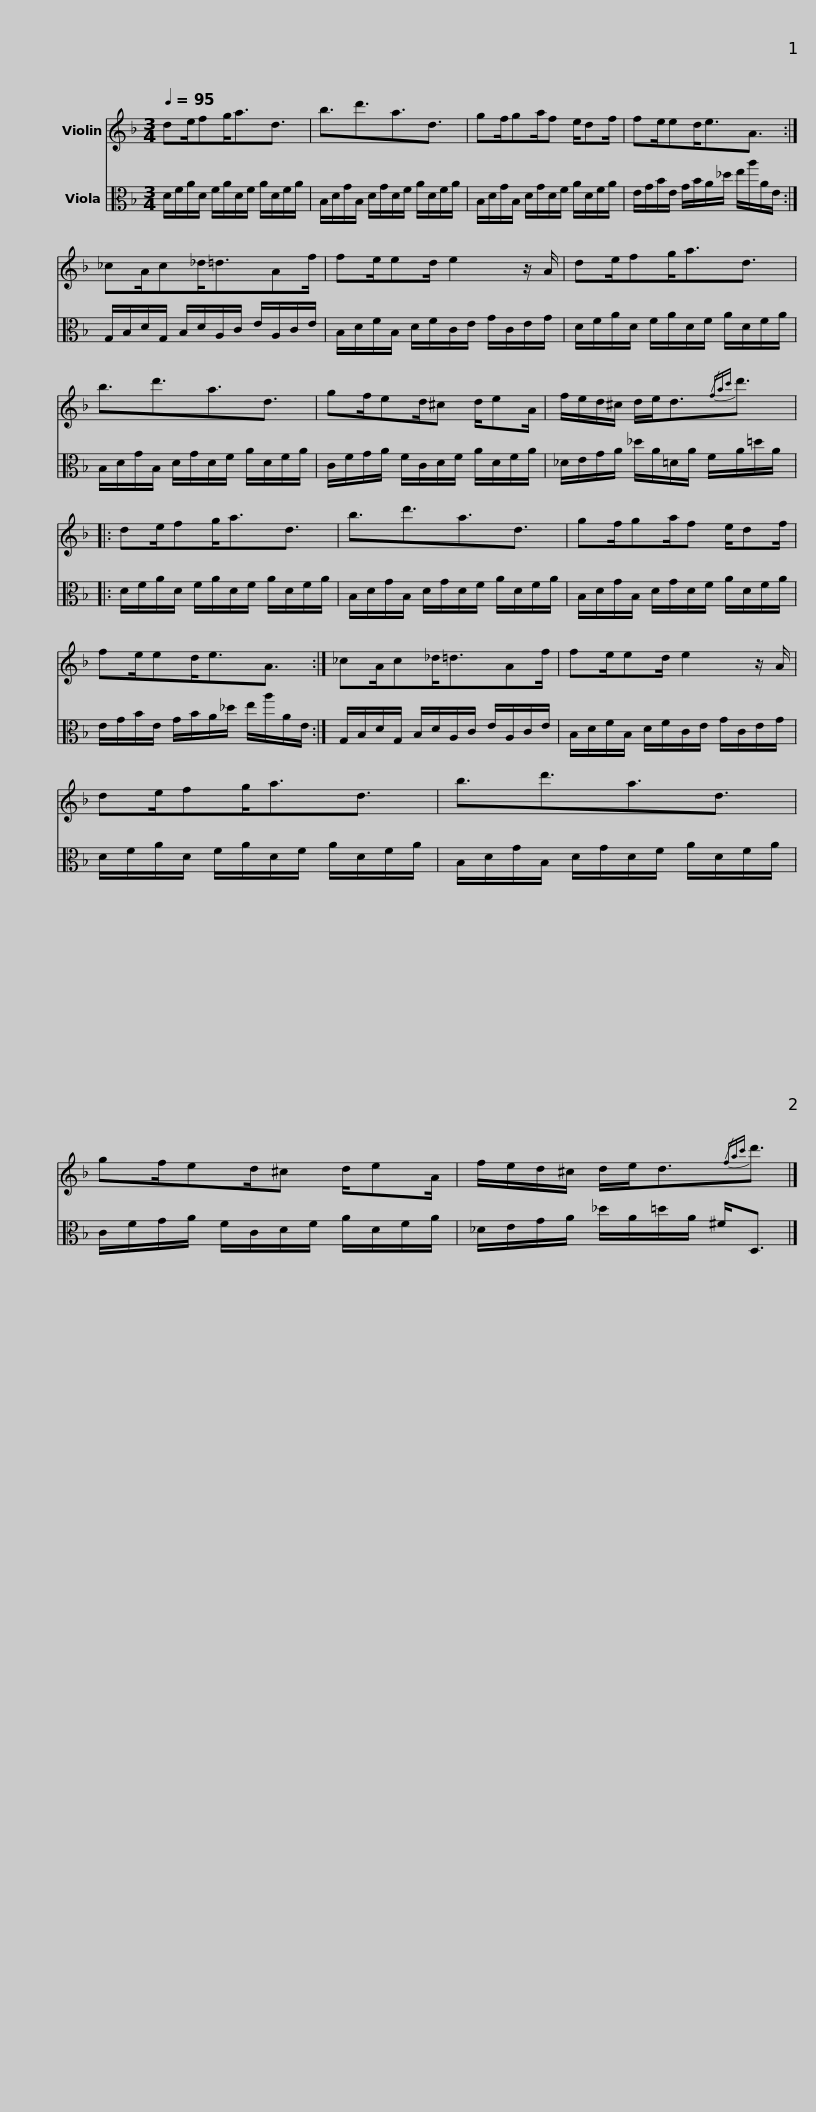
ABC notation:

X:1
%%score 1 2
L:1/8
Q:1/4=95
M:3/4
I:linebreak $
K:F
V:1 treble
V:2 alto
V:1
 de/fg<ad3/2 | b3/2d'3/2a3/2d3/2 | gf/ga/f e/df/ |$ fe/ed<eA3/2 :| _cA/c_d<=dAf/ | %5
 fe/ed/ e2 z/ A/ |$ de/fg<ad3/2 | b3/2d'3/2a3/2d3/2 | gf/ed/^c d/eA/ |$ f/e/d/^c/ d/e<d{/fac'}d'3/2 |: %10
 de/fg<ad3/2 | b3/2d'3/2a3/2d3/2 |$ gf/ga/f e/df/ | fe/ed<eA3/2 :| _cA/c_d<=dAf/ |$ %15
 fe/ed/ e2 z/ A/ | de/fg<ad3/2 | b3/2d'3/2a3/2d3/2 | gf/ed/^c d/eA/ |$ f/e/d/^c/ d/e<d{/fac'}d'3/2 |] %20
V:2
 D/F/A/D/ F/A/D/F/ A/D/F/A/ | B,/D/G/B,/ D/G/D/F/ A/D/F/A/ | B,/D/G/B,/ D/G/D/F/ A/D/F/A/ |$ E/G/B/E/ G/B/A/_d/ e/a/A/E/ :| G,/B,/D/G,/ B,/D/A,/C/ E/A,/C/E/ | %5
 B,/D/F/B,/ D/F/C/E/ G/C/E/G/ |$ D/F/A/D/ F/A/D/F/ A/D/F/A/ | B,/D/G/B,/ D/G/D/F/ A/D/F/A/ | C/F/G/A/ F/C/D/F/ A/D/F/A/ |$ _D/E/G/A/ _d/A/=D/A/ F/A/=d/A/ |: %10
 D/F/A/D/ F/A/D/F/ A/D/F/A/ | B,/D/G/B,/ D/G/D/F/ A/D/F/A/ |$ B,/D/G/B,/ D/G/D/F/ A/D/F/A/ | E/G/B/E/ G/B/A/_d/ e/a/A/E/ :| G,/B,/D/G,/ B,/D/A,/C/ E/A,/C/E/ |$ %15
 B,/D/F/B,/ D/F/C/E/ G/C/E/G/ | D/F/A/D/ F/A/D/F/ A/D/F/A/ | B,/D/G/B,/ D/G/D/F/ A/D/F/A/ | C/F/G/A/ F/C/D/F/ A/D/F/A/ |$ _D/E/G/A/ _d/A/=d/A/ ^F<D, |] %20
